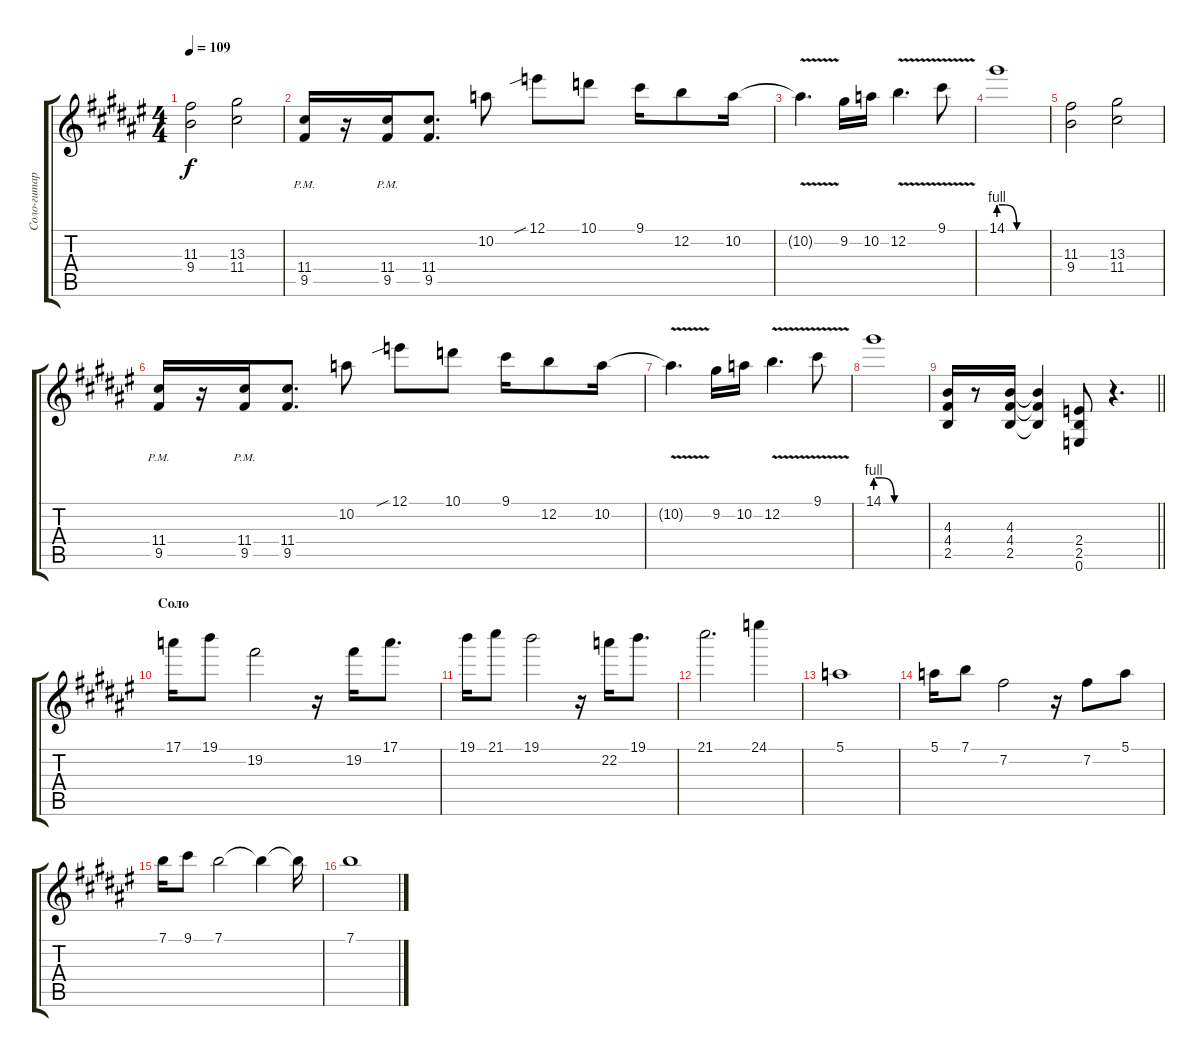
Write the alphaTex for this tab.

\track ("Соло-гитара П.С.Н." "Соло-гитар") {instrument distortionguitar}
\staff {score tabs}
\tuning (E4 B3 G3 D3 A2 E2) {hide}
\ts (4 4)
\tempo 109
\clef g2
\ks f#
(11.3 9.4).2{dy f} (13.3 11.4).2 |
(11.4 9.5{pm}).16 r.16 (11.4 9.5{pm}).16 (11.4 9.5).8{d} 10.2.8 12.1{sib}.8 10.1.8 9.1.16 12.2.8 10.2.16 |
10.2{v t}.4{d} 9.2.16 10.2.16 12.2{v}.4{d} 9.1{v}.8 |
14.1{be (custom 0 4 8 4 23 0 60 0)}.1 |
(11.3 9.4).2 (13.3 11.4).2 |
(11.4 9.5{pm}).16 r.16 (11.4 9.5{pm}).16 (11.4 9.5).8{d} 10.2.8 12.1{sib}.8 10.1.8 9.1.16 12.2.8 10.2.16 |
10.2{v t}.4{d} 9.2.16 10.2.16 12.2{v}.4{d} 9.1{v}.8 |
14.1{be (custom 0 4 8 4 23 0 60 0)}.1 |
\barLineRight lightlight
(4.3 4.4 2.5).16 r.8 (4.3 4.4 2.5).16 (4.3{t} 4.4{t} 2.5{t}).4 (2.4 2.5 0.6).8 r.4{d} |
\section ("" "Соло")
17.1.16 19.1.8 19.2.2 r.16 19.2.16 17.1.8{d} |
19.1.16 21.1.8 19.1.2 r.16 22.2.16 19.1.8{d} |
21.1.2{d} 24.1.4 |
5.1.1 |
5.1.16 7.1.8 7.2.2 r.16 7.2.8 5.1.8 |
7.1.16 9.1.8 7.1.2 7.1{t}.4 7.1{t}.16 |
7.1.1
